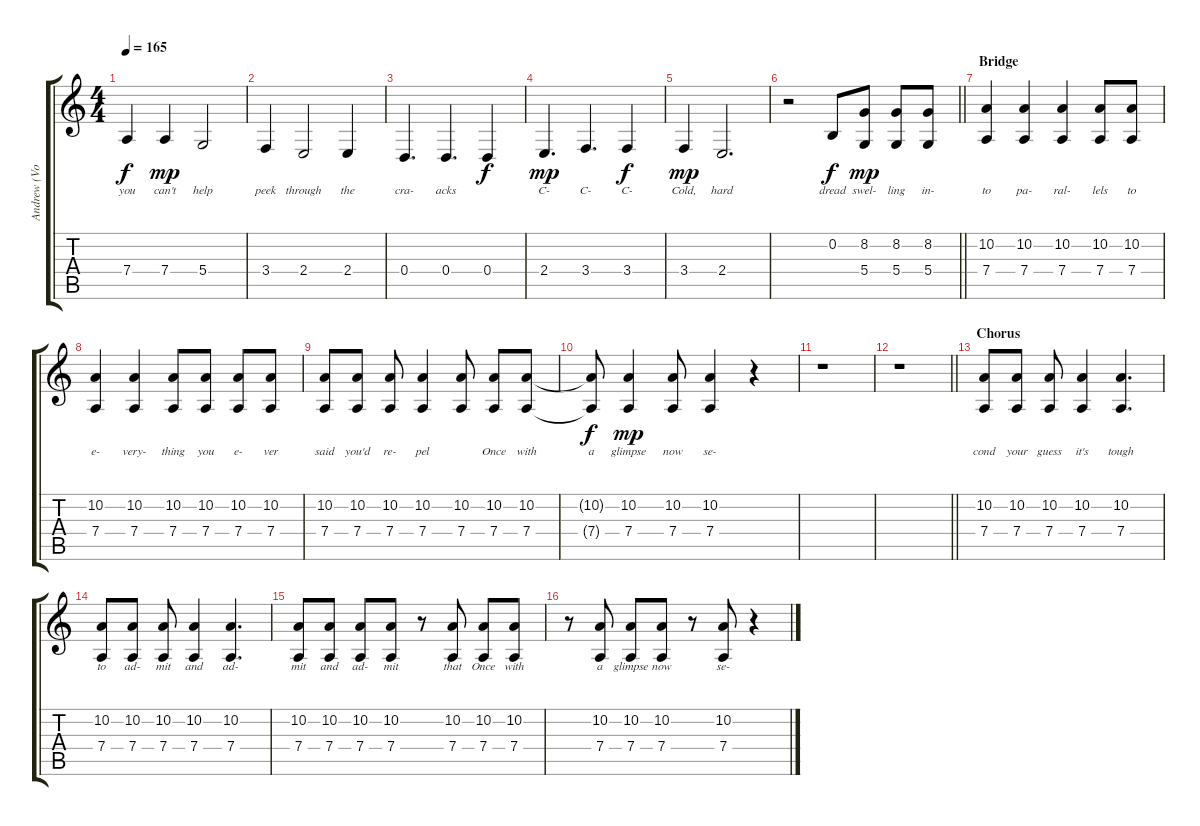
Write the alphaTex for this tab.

\track ("Andrew (Vocals + Lyrics)" "Andrew (Vo") {instrument lead2sawtooth}
\staff {score tabs}
\tuning (E4 B3 G3 D3 A2 E2) {hide}
\ts (4 4)
\tempo 165
\clef g2
\ks c
7.4.4{lyrics (0 "you") lyrics (1 "") lyrics (2 "") lyrics (3 "") lyrics (4 "") dy f} 7.4.4{lyrics (0 "can't") lyrics (1 "") lyrics (2 "") lyrics (3 "") lyrics (4 "") dy mp} 5.4.2{lyrics (0 "help") lyrics (1 "") lyrics (2 "") lyrics (3 "") lyrics (4 "")} |
3.4.4{lyrics (0 "peek") lyrics (1 "") lyrics (2 "") lyrics (3 "") lyrics (4 "")} 2.4.2{lyrics (0 "through") lyrics (1 "") lyrics (2 "") lyrics (3 "") lyrics (4 "")} 2.4.4{lyrics (0 "the") lyrics (1 "") lyrics (2 "") lyrics (3 "") lyrics (4 "")} |
0.4.4{d lyrics (0 "cra-") lyrics (1 "") lyrics (2 "") lyrics (3 "") lyrics (4 "")} 0.4.4{d lyrics (0 "acks") lyrics (1 "") lyrics (2 "") lyrics (3 "") lyrics (4 "")} 0.4.4{lyrics (0 "") lyrics (1 "") lyrics (2 "") lyrics (3 "") lyrics (4 "") dy f volume 11} |
2.4.4{d lyrics (0 "C-") lyrics (1 "") lyrics (2 "") lyrics (3 "") lyrics (4 "") dy mp} 3.4.4{d lyrics (0 "C-") lyrics (1 "") lyrics (2 "") lyrics (3 "") lyrics (4 "")} 3.4.4{lyrics (0 "C-") lyrics (1 "") lyrics (2 "") lyrics (3 "") lyrics (4 "") dy f volume 11} |
3.4.4{lyrics (0 "Cold,") lyrics (1 "") lyrics (2 "") lyrics (3 "") lyrics (4 "") dy mp} 2.4.2{d lyrics (0 "hard") lyrics (1 "") lyrics (2 "") lyrics (3 "") lyrics (4 "")} |
\barLineRight lightlight
r.2 0.2.8{lyrics (0 "dread") lyrics (1 "") lyrics (2 "") lyrics (3 "") lyrics (4 "") dy f} (8.2 5.4).8{lyrics (0 "swel-") lyrics (1 "") lyrics (2 "") lyrics (3 "") lyrics (4 "") dy mp volume 10} (8.2 5.4).8{lyrics (0 "ling") lyrics (1 "") lyrics (2 "") lyrics (3 "") lyrics (4 "")} (8.2 5.4).8{lyrics (0 "in-") lyrics (1 "") lyrics (2 "") lyrics (3 "") lyrics (4 "")} |
\section ("" "Bridge")
(10.2 7.4).4{lyrics (0 "to") lyrics (1 "") lyrics (2 "") lyrics (3 "") lyrics (4 "")} (10.2 7.4).4{lyrics (0 "pa-") lyrics (1 "") lyrics (2 "") lyrics (3 "") lyrics (4 "")} (10.2 7.4).4{lyrics (0 "ral-") lyrics (1 "") lyrics (2 "") lyrics (3 "") lyrics (4 "")} (10.2 7.4).8{lyrics (0 "lels") lyrics (1 "") lyrics (2 "") lyrics (3 "") lyrics (4 "")} (10.2 7.4).8{lyrics (0 "to") lyrics (1 "") lyrics (2 "") lyrics (3 "") lyrics (4 "")} |
(10.2 7.4).4{lyrics (0 "e-") lyrics (1 "") lyrics (2 "") lyrics (3 "") lyrics (4 "")} (10.2 7.4).4{lyrics (0 "very-") lyrics (1 "") lyrics (2 "") lyrics (3 "") lyrics (4 "")} (10.2 7.4).8{lyrics (0 "thing") lyrics (1 "") lyrics (2 "") lyrics (3 "") lyrics (4 "")} (10.2 7.4).8{lyrics (0 "you") lyrics (1 "") lyrics (2 "") lyrics (3 "") lyrics (4 "")} (10.2 7.4).8{lyrics (0 "e-") lyrics (1 "") lyrics (2 "") lyrics (3 "") lyrics (4 "")} (10.2 7.4).8{lyrics (0 "ver") lyrics (1 "") lyrics (2 "") lyrics (3 "") lyrics (4 "")} |
(10.2 7.4).8{lyrics (0 "said") lyrics (1 "") lyrics (2 "") lyrics (3 "") lyrics (4 "")} (10.2 7.4).8{lyrics (0 "you'd") lyrics (1 "") lyrics (2 "") lyrics (3 "") lyrics (4 "")} (10.2 7.4).8{lyrics (0 "re-") lyrics (1 "") lyrics (2 "") lyrics (3 "") lyrics (4 "")} (10.2 7.4).4{lyrics (0 "pel") lyrics (1 "") lyrics (2 "") lyrics (3 "") lyrics (4 "")} (10.2 7.4).8{lyrics (0 "") lyrics (1 "") lyrics (2 "") lyrics (3 "") lyrics (4 "")} (10.2 7.4).8{lyrics (0 "Once") lyrics (1 "") lyrics (2 "") lyrics (3 "") lyrics (4 "")} (10.2 7.4).8{lyrics (0 "with") lyrics (1 "") lyrics (2 "") lyrics (3 "") lyrics (4 "")} |
(10.2{t} 7.4{t}).8{lyrics (0 "a") lyrics (1 "") lyrics (2 "") lyrics (3 "") lyrics (4 "") dy f} (10.2 7.4).4{lyrics (0 "glimpse") lyrics (1 "") lyrics (2 "") lyrics (3 "") lyrics (4 "") dy mp} (10.2 7.4).8{lyrics (0 "now") lyrics (1 "") lyrics (2 "") lyrics (3 "") lyrics (4 "")} (10.2 7.4).4{lyrics (0 "se-") lyrics (1 "") lyrics (2 "") lyrics (3 "") lyrics (4 "")} r.4 |
r.1 |
\barLineRight lightlight
r.1 |
\section ("" "Chorus")
(10.2 7.4).8{lyrics (0 "cond") lyrics (1 "") lyrics (2 "") lyrics (3 "") lyrics (4 "")} (10.2 7.4).8{lyrics (0 "your") lyrics (1 "") lyrics (2 "") lyrics (3 "") lyrics (4 "")} (10.2 7.4).8{lyrics (0 "guess") lyrics (1 "") lyrics (2 "") lyrics (3 "") lyrics (4 "")} (10.2 7.4).4{lyrics (0 "it's") lyrics (1 "") lyrics (2 "") lyrics (3 "") lyrics (4 "")} (10.2 7.4).4{d lyrics (0 "tough") lyrics (1 "") lyrics (2 "") lyrics (3 "") lyrics (4 "")} |
(10.2 7.4).8{lyrics (0 "to") lyrics (1 "") lyrics (2 "") lyrics (3 "") lyrics (4 "")} (10.2 7.4).8{lyrics (0 "ad-") lyrics (1 "") lyrics (2 "") lyrics (3 "") lyrics (4 "")} (10.2 7.4).8{lyrics (0 "mit") lyrics (1 "") lyrics (2 "") lyrics (3 "") lyrics (4 "")} (10.2 7.4).4{lyrics (0 "and") lyrics (1 "") lyrics (2 "") lyrics (3 "") lyrics (4 "")} (10.2 7.4).4{d lyrics (0 "ad-") lyrics (1 "") lyrics (2 "") lyrics (3 "") lyrics (4 "")} |
(10.2 7.4).8{lyrics (0 "mit") lyrics (1 "") lyrics (2 "") lyrics (3 "") lyrics (4 "")} (10.2 7.4).8{lyrics (0 "and") lyrics (1 "") lyrics (2 "") lyrics (3 "") lyrics (4 "")} (10.2 7.4).8{lyrics (0 "ad-") lyrics (1 "") lyrics (2 "") lyrics (3 "") lyrics (4 "")} (10.2 7.4).8{lyrics (0 "mit") lyrics (1 "") lyrics (2 "") lyrics (3 "") lyrics (4 "")} r.8 (10.2 7.4).8{lyrics (0 "that") lyrics (1 "") lyrics (2 "") lyrics (3 "") lyrics (4 "")} (10.2 7.4).8{lyrics (0 "Once") lyrics (1 "") lyrics (2 "") lyrics (3 "") lyrics (4 "")} (10.2 7.4).8{lyrics (0 "with") lyrics (1 "") lyrics (2 "") lyrics (3 "") lyrics (4 "")} |
r.8 (10.2 7.4).8{lyrics (0 "a") lyrics (1 "") lyrics (2 "") lyrics (3 "") lyrics (4 "")} (10.2 7.4).8{lyrics (0 "glimpse") lyrics (1 "") lyrics (2 "") lyrics (3 "") lyrics (4 "")} (10.2 7.4).8{lyrics (0 "now") lyrics (1 "") lyrics (2 "") lyrics (3 "") lyrics (4 "")} r.8 (10.2 7.4).8{lyrics (0 "se-") lyrics (1 "") lyrics (2 "") lyrics (3 "") lyrics (4 "")} r.4
